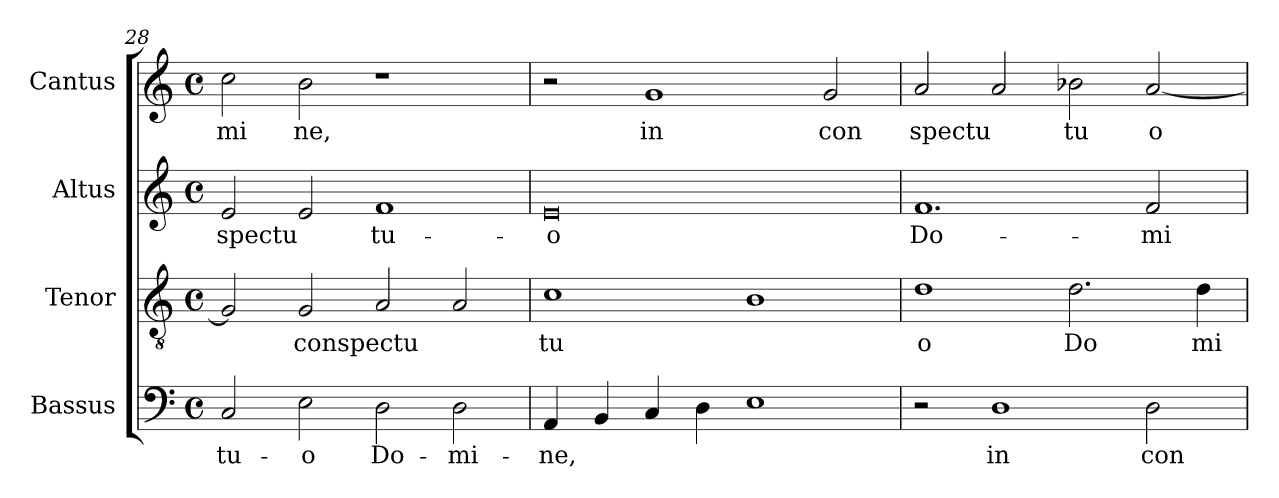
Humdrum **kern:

**kern	**text	**kern	**text	**kern	**text	**kern	**text
*part4	*part4	*part3	*part3	*part2	*part2	*part1	*part1
*staff4	*staff4	*staff3	*staff3	*staff2	*staff2	*staff1	*staff1
*I"Bassus	*	*I"Tenor	*	*I"Altus	*	*I"Cantus	*
*clefF4	*	*clefGv2	*	*clefG2	*	*clefG2	*
*M4/4	*	*M4/4	*	*M4/4	*	*M4/4	*
*met(c)	*	*met(c)	*	*met(c)	*	*met(c)	*
=28	=28	=28	=28	=28	=28	=28	=28
!	!LO:LY:b:cj	!	!	!	!LO:LY:b	!	!LO:LY:b:cj
2C/	tu-	2G/]	.	2e/	spectu	2cc\	mi
!	!LO:LY:b:cj	!	!LO:LY:b	!	!	!	!LO:LY:b:cj
2E\	-o	2G/	conspectu	2e/	.	2b\	ne,
!	!LO:LY:b:cj	!	!	!	!LO:LY:b:cj	!	!
2D\	Do-	2A/	.	1f	tu-	1r	.
!	!LO:LY:b:cj	!	!	!	!	!	!
2D\	-mi-	2A/	.	.	.	.	.
=29	=29	=29	=29	=29	=29	=29	=29
!	!LO:LY:b	!	!LO:LY:b:cj	!	!LO:LY:b:cj	!	!
4AA/	-ne,	1c	tu	0e	-o	2r	.
4BB/	.	.	.	.	.	.	.
!	!	!	!	!	!	!	!LO:LY:b:cj
4C/	.	.	.	.	.	1g	in
4D\	.	.	.	.	.	.	.
1E	.	1B	.	.	.	.	.
!	!	!	!	!	!	!	!LO:LY:b:cj
.	.	.	.	.	.	2g/	con
=30	=30	=30	=30	=30	=30	=30	=30
!	!	!	!LO:LY:b:cj	!	!LO:LY:b:cj	!	!LO:LY:b
2r	.	1d	o	1.f	Do-	2a/	spectu
!	!LO:LY:b:cj	!	!	!	!	!	!
1D	in	.	.	.	.	2a/	.
!	!	!	!LO:LY:b:cj	!	!	!	!LO:LY:b:cj
.	.	2.d\	Do	.	.	2b-X\	tu
!	!LO:LY:b:cj	!	!	!	!LO:LY:b:cj	!	!LO:LY:b:cj
2D\	con-	.	.	2f/	-mi-	[<2a/	o
!	!	!	!LO:LY:b:cj	!	!	!	!
.	.	4d\	mi	.	.	.	.
=	=	=	=	=	=	=	=
*-	*-	*-	*-	*-	*-	*-	*-
